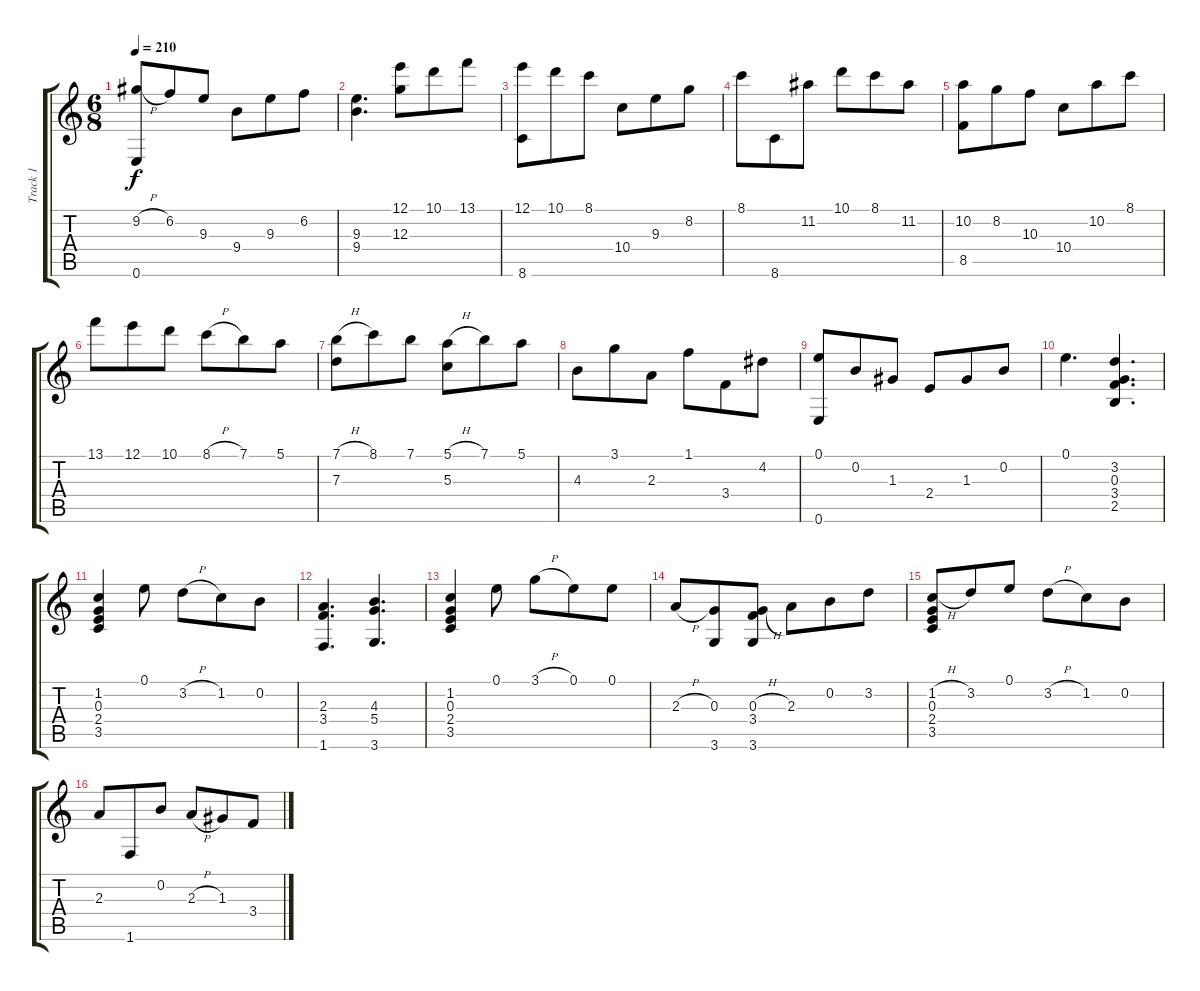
\track ("Track 1" "Track 1") {instrument acousticguitarnylon}
\staff {score tabs}
\tuning (E4 B3 G3 D3 A2 E2) {hide}
\ts (6 8)
\tempo 210
\clef g2
\ks c
(9.2{h} 0.6).8{dy f} 6.2.8 9.3.8 9.4.8 9.3.8 6.2.8 |
(9.3 9.4).4{d} (12.1 12.3).8 10.1.8 13.1.8 |
(12.1 8.6).8 10.1.8 8.1.8 10.4.8 9.3.8 8.2.8 |
8.1.8 8.6.8 11.2.8 10.1.8 8.1.8 11.2.8 |
(10.2 8.5).8 8.2.8 10.3.8 10.4.8 10.2.8 8.1.8 |
13.1.8 12.1.8 10.1.8 8.1{h}.8 7.1.8 5.1.8 |
(7.1{h} 7.3).8 8.1.8 7.1.8 (5.1{h} 5.3).8 7.1.8 5.1.8 |
4.3.8 3.1.8 2.3.8 1.1.8 3.4.8 4.2.8 |
(0.1 0.6).8 0.2.8 1.3.8 2.4.8 1.3.8 0.2.8 |
0.1.4{d} (3.2 0.3 3.4 2.5).4{d} |
(1.2 0.3 2.4 3.5).4 0.1.8 3.2{h}.8 1.2.8 0.2.8 |
(2.3 3.4 1.6).4{d} (4.3 5.4 3.6).4{d} |
(1.2 0.3 2.4 3.5).4 0.1.8 3.1{h}.8 0.1.8 0.1.8 |
2.3{h}.8 (0.3 3.6).8 (0.3{h} 3.4 3.6).8 2.3.8 0.2.8 3.2.8 |
(1.2{h} 0.3 2.4 3.5).8 3.2.8 0.1.8 3.2{h}.8 1.2.8 0.2.8 |
2.3.8 1.6.8 0.2.8 2.3{h}.8 1.3.8 3.4.8
